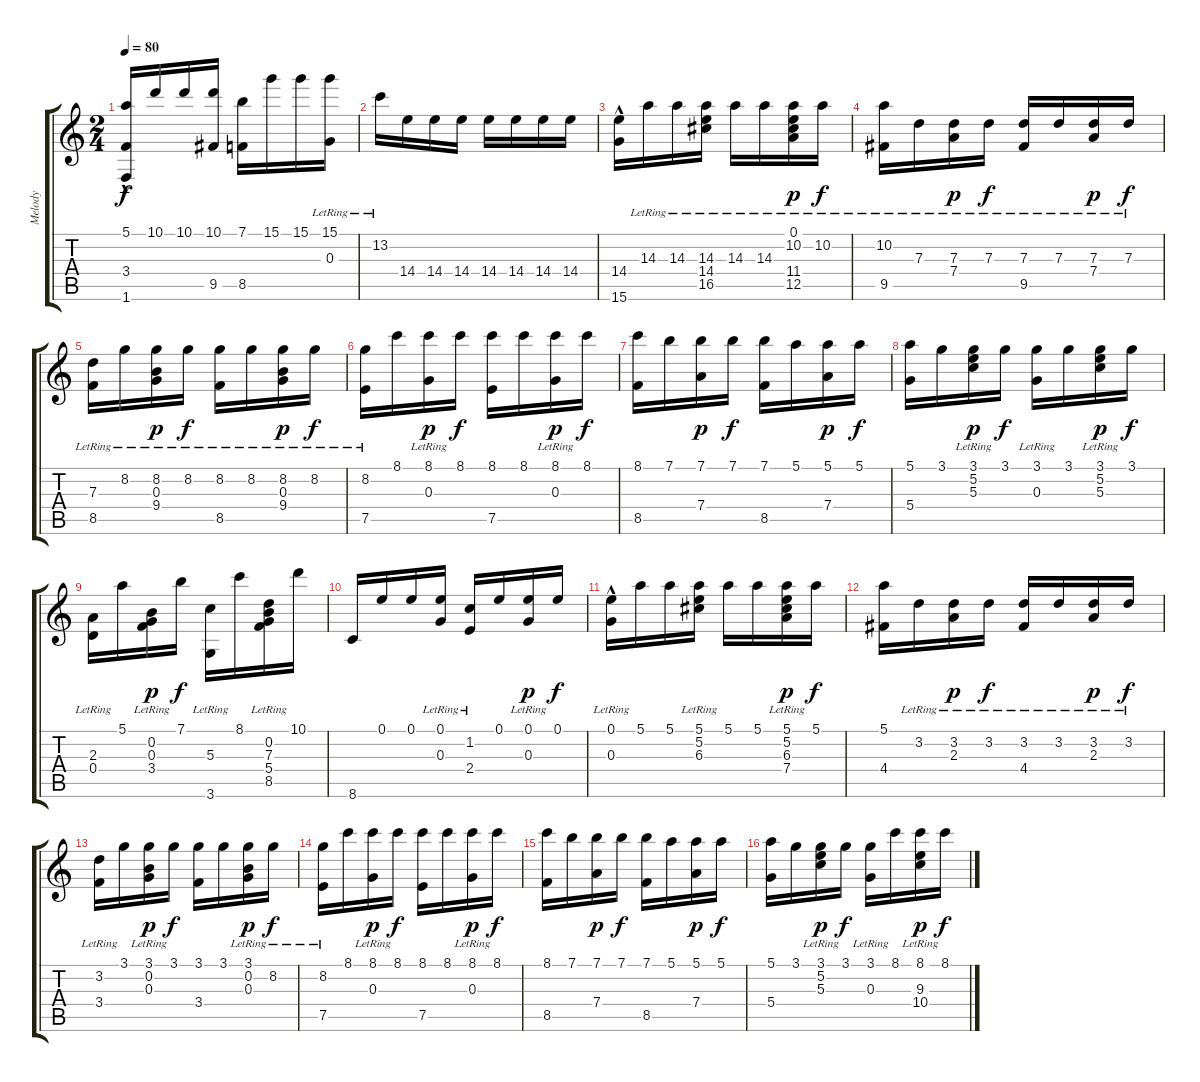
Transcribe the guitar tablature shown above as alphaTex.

\track ("Melody" "Melody") {instrument acousticguitarnylon}
\staff {score tabs}
\tuning (E4 B3 G3 D3 A2 E2) {hide}
\ts (2 4)
\tempo 80
\clef g2
\ks c
(5.1 3.4{hac} 1.6{hac}).16{dy f} 10.1.16 10.1.16 (10.1 9.5).16 (7.1 8.5).16 15.1.16 15.1.16 (15.1 0.3{lr}).16 |
13.2{lr}.16 14.4.16 14.4.16 14.4.16 14.4.16 14.4.16 14.4.16 14.4.16 |
(14.4 15.6{hac}).16 14.3{lr}.16 14.3{lr}.16 (14.3{lr} 14.4 16.5).16 14.3{lr}.16 14.3{lr}.16 (0.1 10.2{lr} 11.4 12.5).16{dy p} 10.2{lr}.16{dy f} |
(10.2{lr} 9.5).16 7.3{lr}.16 (7.3{lr} 7.4).16{dy p} 7.3{lr}.16{dy f} (7.3{lr} 9.5).16 7.3{lr}.16 (7.3{lr} 7.4).16{dy p} 7.3{lr}.16{dy f} |
(7.3{lr} 8.5).16 8.2{lr}.16 (8.2{lr} 0.3{lr} 9.4).16{dy p} 8.2{lr}.16{dy f} (8.2{lr} 8.5).16 8.2{lr}.16 (8.2{lr} 0.3{lr} 9.4).16{dy p} 8.2{lr}.16{dy f} |
(8.2{lr} 7.5).16 8.1.16 (8.1 0.3{lr}).16{dy p} 8.1.16{dy f} (8.1 7.5).16 8.1.16 (8.1 0.3{lr}).16{dy p} 8.1.16{dy f} |
(8.1 8.5).16 7.1.16 (7.1 7.4).16{dy p} 7.1.16{dy f} (7.1 8.5).16 5.1.16 (5.1 7.4).16{dy p} 5.1.16{dy f} |
(5.1 5.4).16 3.1.16 (3.1 5.2{lr} 5.3{lr}).16{dy p} 3.1.16{dy f} (3.1 0.3{lr}).16 3.1.16 (3.1 5.2{lr} 5.3{lr}).16{dy p} 3.1.16{dy f} |
(2.3{lr} 0.4).16 5.1.16 (0.2{lr} 0.3{lr} 3.4).16{dy p} 7.1.16{dy f} (5.3{lr} 3.6).16 8.1.16 (0.2{lr} 7.3{lr} 5.4 8.5).16 10.1.16 |
8.6.16 0.1.16 0.1.16 (0.1 0.3{lr}).16 (1.2{lr} 2.4).16 0.1.16 (0.1 0.3{lr}).16{dy p} 0.1.16{dy f} |
(0.1 0.3{hac lr}).16 5.1.16 5.1.16 (5.1 5.2{lr} 6.3{lr}).16 5.1.16 5.1.16 (5.1 5.2{lr} 6.3{lr} 7.4).16{dy p} 5.1.16{dy f} |
(5.1 4.4).16 3.2{lr}.16 (3.2{lr} 2.3{lr}).16{dy p} 3.2{lr}.16{dy f} (3.2{lr} 4.4).16 3.2{lr}.16 (3.2{lr} 2.3{lr}).16{dy p} 3.2{lr}.16{dy f} |
(3.2{lr} 3.4).16 3.1.16 (3.1 0.2{lr} 0.3{lr}).16{dy p} 3.1.16{dy f} (3.1 3.4).16 3.1.16 (3.1 0.2{lr} 0.3{lr}).16{dy p} 8.2{lr}.16{dy f} |
(8.2{lr} 7.5).16 8.1.16 (8.1 0.3{lr}).16{dy p} 8.1.16{dy f} (8.1 7.5).16 8.1.16 (8.1 0.3{lr}).16{dy p} 8.1.16{dy f} |
(8.1 8.5).16 7.1.16 (7.1 7.4).16{dy p} 7.1.16{dy f} (7.1 8.5).16 5.1.16 (5.1 7.4).16{dy p} 5.1.16{dy f} |
(5.1 5.4).16 3.1.16 (3.1 5.2{lr} 5.3{lr}).16{dy p} 3.1.16{dy f} (3.1 0.3{lr}).16 8.1.16 (8.1 9.3{lr} 10.4).16{dy p} 8.1.16{dy f}
